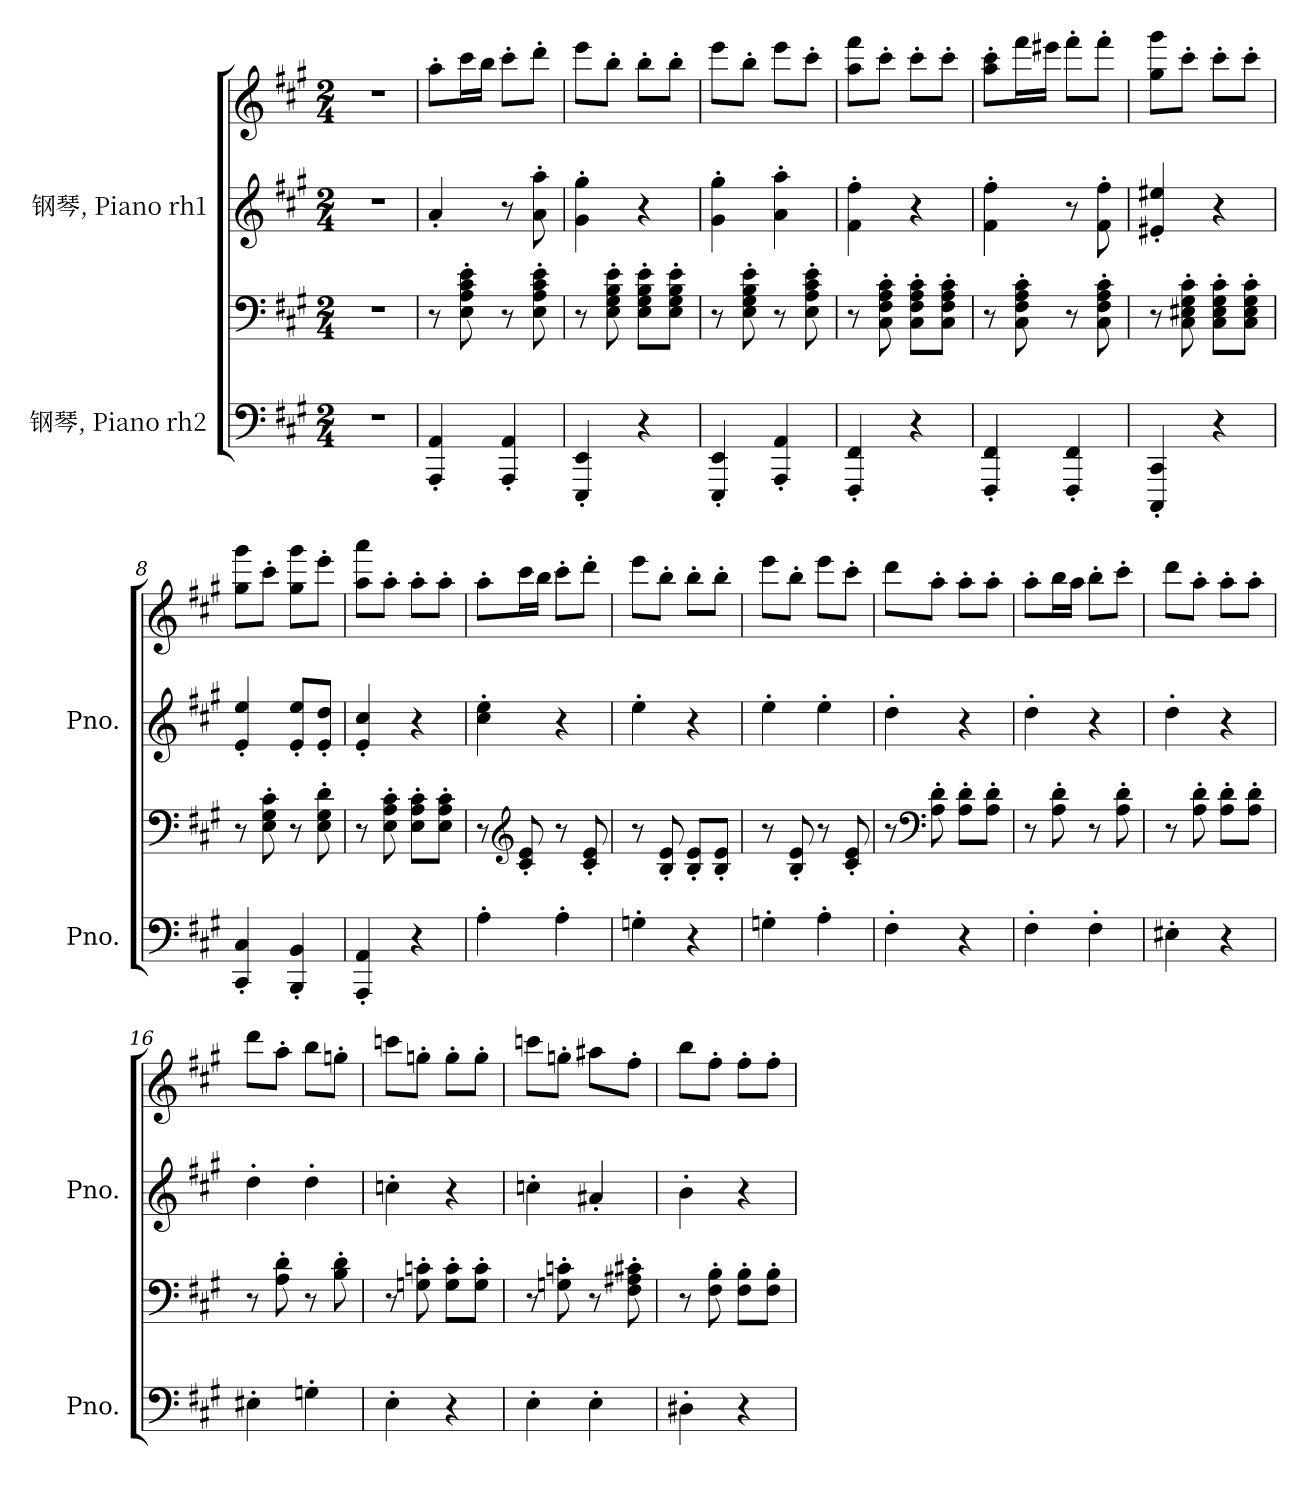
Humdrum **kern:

**kern	**kern	**kern	**kern
*part2	*part2	*part1	*part1
*staff4	*staff3	*staff2	*staff1
*I"钢琴, Piano rh2	*	*I"钢琴, Piano rh1	*
*I'Pno.	*	*I'Pno.	*
*clefF4	*clefF4	*clefG2	*clefG2
*k[f#c#g#]	*k[f#c#g#]	*k[f#c#g#]	*k[f#c#g#]
*M2/4	*M2/4	*M2/4	*M2/4
*MM96	*MM96	*MM96	*MM96
=1	=1	=1	=1
2r	2r	2r	2r
=2	=2	=2	=2
*	*	*	*MM160
4AAA/' 4AA/'	8r	4a'/	8aa'\L
.	8E\' 8A\' 8c#\' 8e\'	.	16ccc#\L
.	.	.	16bb\JJ
4AAA/' 4AA/'	8r	8r	8ccc#'\L
.	8E\' 8A\' 8c#\' 8e\'	8a\' 8aa\'	8ddd'\J
=3	=3	=3	=3
4EEE/' 4EE/'	8r	4g#\' 4gg#\'	8eee\L
.	8E\' 8G#\' 8B\' 8e\'	.	8bb'\J
4r	8E\' 8G#\' 8B\' 8e\'L	4r	8bb'\L
.	8E\' 8G#\' 8B\' 8e\'J	.	8bb'\J
=4	=4	=4	=4
4EEE/' 4EE/'	8r	4g#\' 4gg#\'	8eee\L
.	8E\' 8G#\' 8B\' 8e\'	.	8bb'\J
4AAA/' 4AA/'	8r	4a\' 4aa\'	8eee\L
.	8E\' 8A\' 8c#\' 8e\'	.	8ccc#'\J
=5	=5	=5	=5
4FFF#/' 4FF#/'	8r	4f#\' 4ff#\'	8aa\ 8fff#\L
.	8C#\' 8F#\' 8A\' 8c#\'	.	8ccc#'\J
4r	8C#\' 8F#\' 8A\' 8c#\'L	4r	8ccc#'\L
.	8C#\' 8F#\' 8A\' 8c#\'J	.	8ccc#'\J
!!LO:LB:g=z
=6	=6	=6	=6
4FFF#/' 4FF#/'	8r	4f#\' 4ff#\'	8aa\' 8ccc#\'L
.	8C#\' 8F#\' 8A\' 8c#\'	.	16fff#\L
.	.	.	16eee#X\JJ
4FFF#/' 4FF#/'	8r	8r	8fff#'\L
.	8C#\' 8F#\' 8A\' 8c#\'	8f#\' 8ff#\'	8fff#'\J
=7	=7	=7	=7
4CCC#/' 4CC#/'	8r	4e#X/' 4ee#X/'	8gg#\ 8ggg#\L
.	8C#\' 8E#X\' 8G#\' 8c#\'	.	8ccc#'\J
4r	8C#\' 8E#\' 8G#\' 8c#\'L	4r	8ccc#'\L
.	8C#\' 8E#\' 8G#\' 8c#\'J	.	8ccc#'\J
=8	=8	=8	=8
4CC#/' 4C#/'	8r	4e/' 4ee/'	8gg#\ 8ggg#\L
.	8E\' 8G#\' 8c#\'	.	8ccc#'\J
4BBB/' 4BB/'	8r	8e/' 8ee/'L	8gg#\ 8ggg#\L
.	8E\' 8G#\' 8d\'	8e/' 8dd/'J	8eee'\J
=9	=9	=9	=9
4AAA/' 4AA/'	8r	4e/' 4cc#/'	8aa\ 8aaa\L
.	8E\' 8A\' 8c#\'	.	8aa'\J
4r	8E\' 8A\' 8c#\'L	4r	8aa'\L
.	8E\' 8A\' 8c#\'J	.	8aa'\J
=10	=10	=10	=10
4A'\	8r	4cc#\' 4ee\'	8aa'\L
*	*clefG2	*	*
.	8c#/' 8e/'	.	16ccc#\L
.	.	.	16bb\JJ
4A'\	8r	4r	8ccc#'\L
.	8c#/' 8e/'	.	8ddd'\J
!!LO:LB:g=z
=11	=11	=11	=11
4Gn'\	8r	4ee'\	8eee\L
.	8B/' 8e/'	.	8bb'\J
4r	8B/' 8e/'L	4r	8bb'\L
.	8B/' 8e/'J	.	8bb'\J
=12	=12	=12	=12
4Gn'\	8r	4ee'\	8eee\L
.	8B/' 8e/'	.	8bb'\J
4A'\	8r	4ee'\	8eee\L
.	8c#/' 8e/'	.	8ccc#'\J
=13	=13	=13	=13
4F#'\	8r	4dd'\	8ddd\L
*	*clefF4	*	*
.	8A\' 8d\'	.	8aa'\J
4r	8A\' 8d\'L	4r	8aa'\L
.	8A\' 8d\'J	.	8aa'\J
=14	=14	=14	=14
4F#'\	8r	4dd'\	8aa'\L
.	8A\' 8d\'	.	16bb\L
.	.	.	16aa\JJ
4F#'\	8r	4r	8bb'\L
.	8A\' 8d\'	.	8ccc#'\J
=15	=15	=15	=15
4E#X'\	8r	4dd'\	8ddd\L
.	8A\' 8d\'	.	8aa'\J
4r	8A\' 8d\'L	4r	8aa'\L
.	8A\' 8d\'J	.	8aa'\J
!!LO:PB:g=z
=16	=16	=16	=16
4E#X'\	8r	4dd'\	8ddd\L
.	8A\' 8d\'	.	8aa'\J
4Gn'\	8r	4dd'\	8bb\L
.	8B\' 8d\'	.	8ggn'\J
=17	=17	=17	=17
4E'\	8r	4ccn'\	8cccn\L
.	8Gn\' 8cn\'	.	8ggn'\J
4r	8G\' 8c\'L	4r	8gg'\L
.	8G\' 8c\'J	.	8gg'\J
=18	=18	=18	=18
4E'\	8r	4ccn'\	8cccn\L
.	8Gn\' 8cn\'	.	8ggn'\J
4E'\	8r	4a#X'/	8aa#X\L
.	8F#\' 8A#X\' 8c#X\'	.	8ff#'\J
=19	=19	=19	=19
4D#X'\	8r	4b'\	8bb\L
.	8F#\' 8B\'	.	8ff#'\J
4r	8F#\' 8B\'L	4r	8ff#'\L
.	8F#\' 8B\'J	.	8ff#'\J
=	=	=	=
*-	*-	*-	*-
